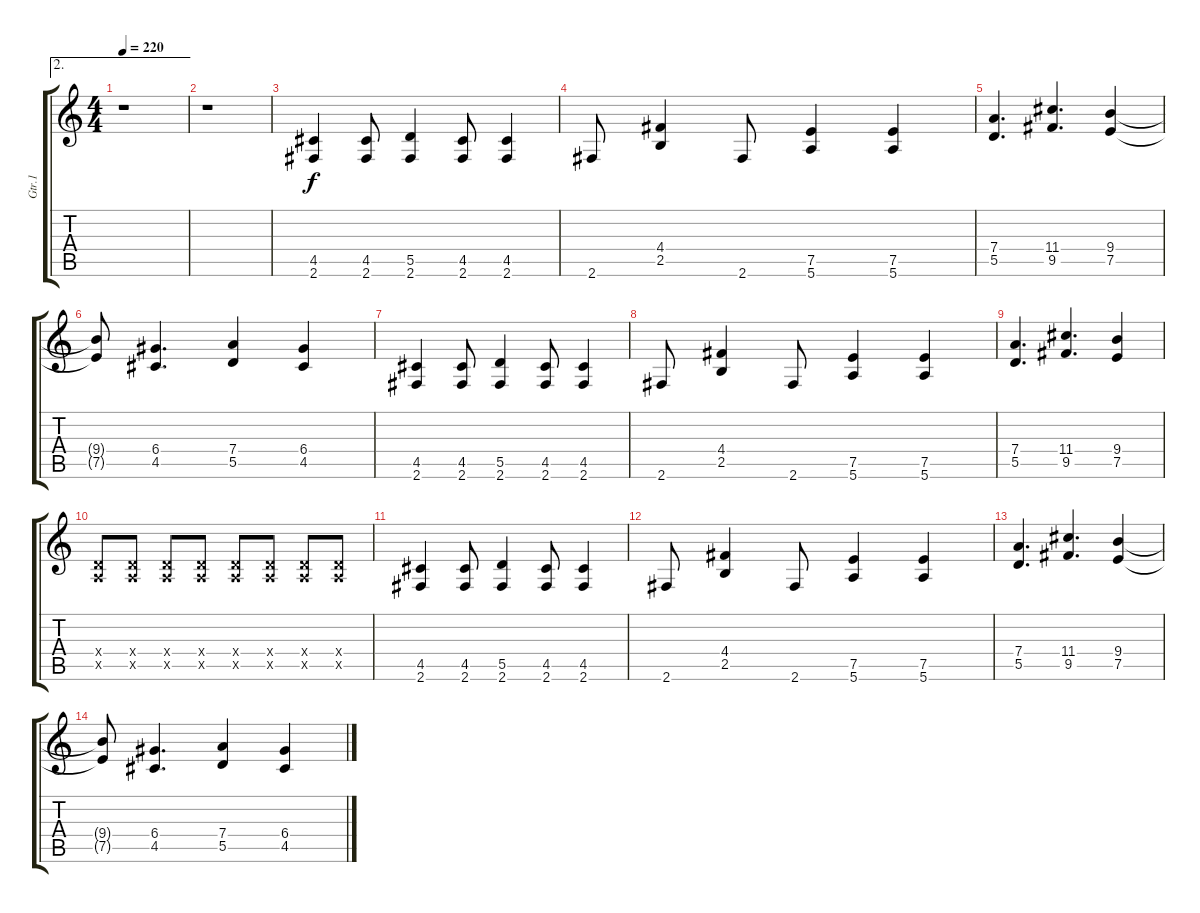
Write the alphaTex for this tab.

\track ("Gtr.1" "Gtr.1") {instrument overdrivenguitar}
\staff {score tabs}
\tuning (E4 B3 G3 D3 A2 E2) {hide}
\ae 2
\ts (4 4)
\tempo 220
\clef g2
\ks c
r.1{dy f} |
r.1 |
(4.5 2.6).4 (4.5 2.6).8 (5.5 2.6).4 (4.5 2.6).8 (4.5 2.6).4 |
2.6.8 (4.4 2.5).4 2.6.8 (7.5 5.6).4 (7.5 5.6).4 |
(7.4 5.5).4{d} (11.4 9.5).4{d} (9.4 7.5).4 |
(9.4{t} 7.5{t}).8 (6.4 4.5).4{d} (7.4 5.5).4 (6.4 4.5).4 |
(4.5 2.6).4 (4.5 2.6).8 (5.5 2.6).4 (4.5 2.6).8 (4.5 2.6).4 |
2.6.8 (4.4 2.5).4 2.6.8 (7.5 5.6).4 (7.5 5.6).4 |
(7.4 5.5).4{d} (11.4 9.5).4{d} (9.4 7.5).4 |
(0.4{x} 0.5{x}).8 (0.4{x} 0.5{x}).8 (0.4{x} 0.5{x}).8 (0.4{x} 0.5{x}).8 (0.4{x} 0.5{x}).8 (0.4{x} 0.5{x}).8 (0.4{x} 0.5{x}).8 (0.4{x} 0.5{x}).8 |
(4.5 2.6).4 (4.5 2.6).8 (5.5 2.6).4 (4.5 2.6).8 (4.5 2.6).4 |
2.6.8 (4.4 2.5).4 2.6.8 (7.5 5.6).4 (7.5 5.6).4 |
(7.4 5.5).4{d} (11.4 9.5).4{d} (9.4 7.5).4 |
(9.4{t} 7.5{t}).8 (6.4 4.5).4{d} (7.4 5.5).4 (6.4 4.5).4
